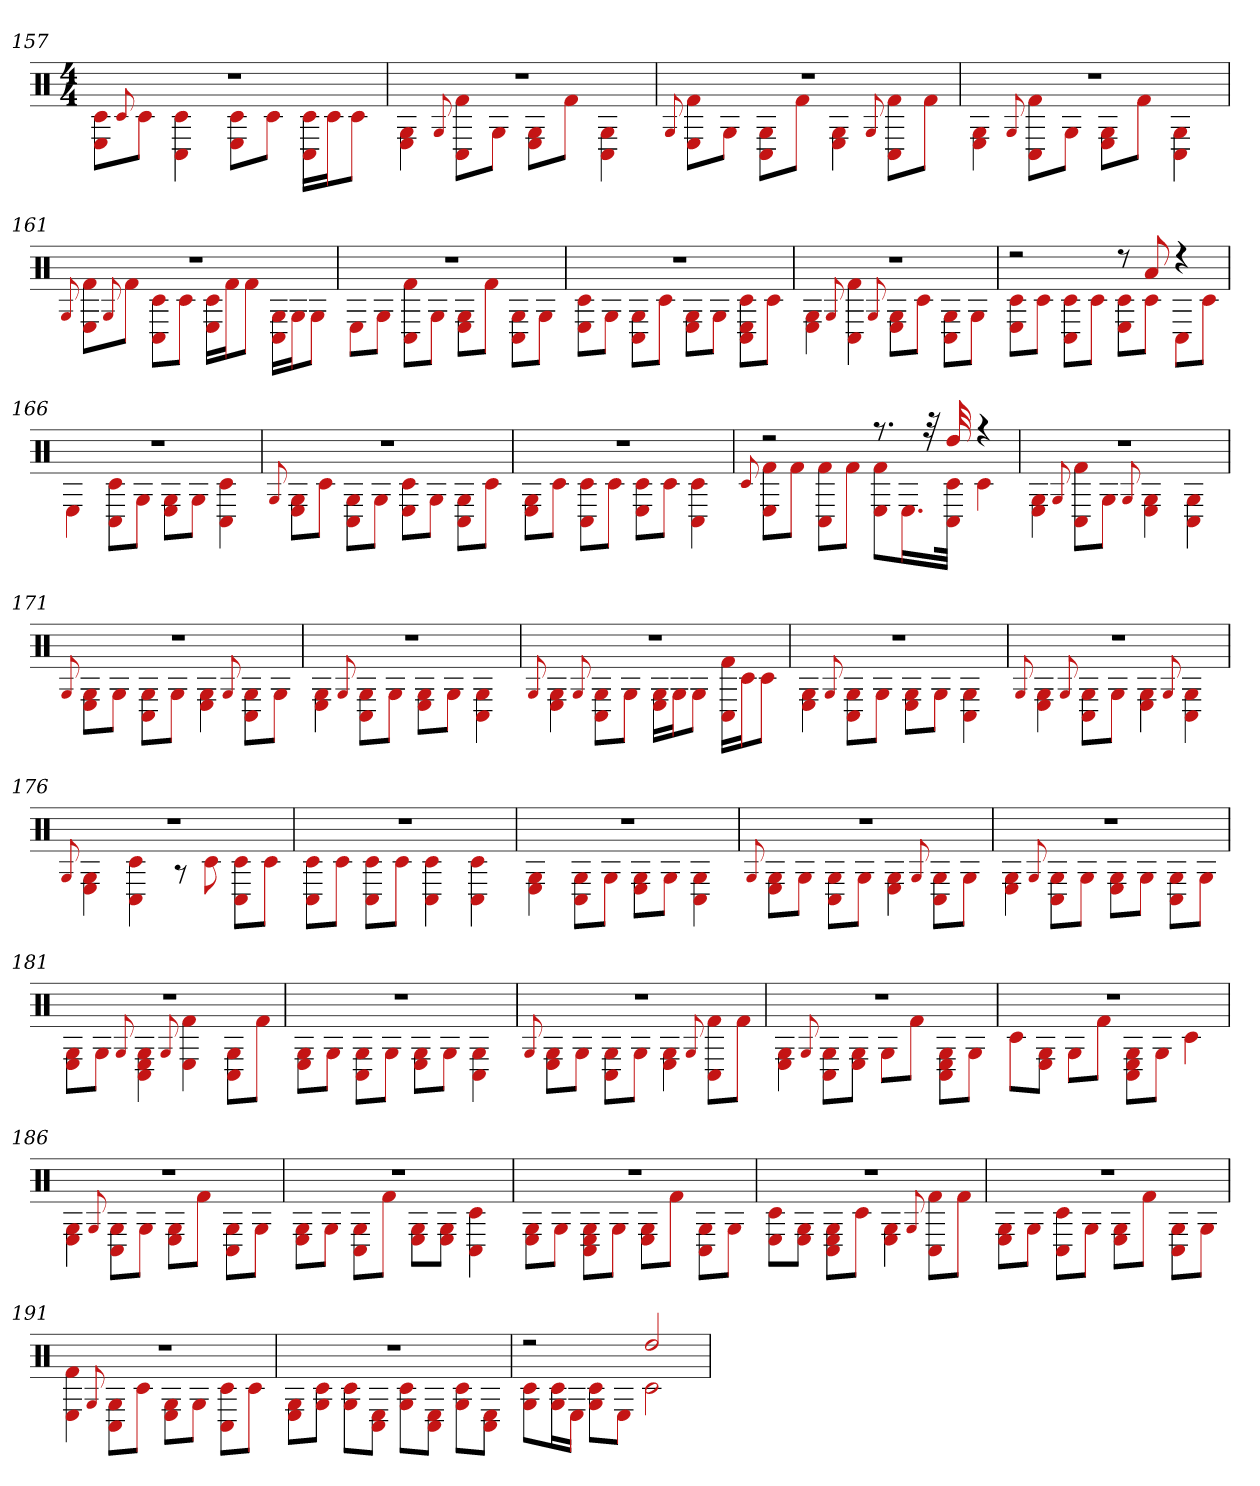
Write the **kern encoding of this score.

**kern
*part1
*staff1
*clefX
*k[]
*M4/4
=157
*^
1r	8E 8c#L
.	8qqc#
.	8c#J
.	4C# 4c#
.	8E 8c#L
.	8c#J
.	16C# 16c#LL
.	16c#J
.	8c#J
=158	=158
1r	4E 4G
.	8qqG
.	8C# 8f#L
.	8GJ
.	8E 8GL
.	8f#J
.	4C# 4G
=159	=159
.	8qqG
1r	8E 8f#L
.	8GJ
.	8G 8C#L
.	8f#J
.	4G 4E
.	8qqG
.	8f# 8C#L
.	8f#J
=160	=160
1r	4E 4G
.	8qqG
.	8C# 8f#L
.	8GJ
.	8E 8GL
.	8f#J
.	4C# 4G
=161	=161
.	8qqG
1r	8E 8f#L
.	8qqG
.	8f#J
.	8C# 8c#L
.	8c#J
.	16E 16c#LL
.	16f#J
.	8f#J
.	16C# 16GLL
.	16GJ
.	8GJ
=162	=162
1r	8EL
.	8GJ
.	8C# 8f#L
.	8GJ
.	8G 8EL
.	8f#J
.	8C# 8GL
.	8GJ
=163	=163
1r	8c# 8EL
.	8GJ
.	8C# 8GL
.	8c#J
.	8E 8GL
.	8GJ
.	8C# 8E 8c#L
.	8c#J
=164	=164
1r	4G 4E
.	8qqG
.	4C# 4f#
.	8qqG
.	8E 8GL
.	8c#J
.	8C# 8GL
.	8GJ
=165	=165
2r	8E 8c#L
.	8c#J
.	8C# 8c#L
.	8c#J
8r	8c# 8EL
8a	8c#J
4r	8C#L
.	8c#J
=166	=166
1r	4E
.	8c# 8C#L
.	8GJ
.	8E 8GL
.	8GJ
.	4c# 4C#
=167	=167
.	8qqG
1r	8E 8GL
.	8c#J
.	8C# 8GL
.	8GJ
.	8E 8c#L
.	8GJ
.	8C# 8GL
.	8c#J
=168	=168
1r	8E 8GL
.	8c#J
.	8C# 8c#L
.	8c#J
.	8c# 8EL
.	8c#J
.	4C# 4c#
=169	=169
.	8qqc#
2r	8E 8f#L
.	8f#J
.	8C# 8f#L
.	8f#J
8.r	8f# 8EL
.	16.EL
32r	.
32dd	32c# 32C#JJk
4r	4c#
=170	=170
1r	4E 4G
.	8qqG
.	8f# 8C#L
.	8GJ
.	8qqG
.	4E 4G
.	4G 4C#
=171	=171
.	8qqG
1r	8E 8GL
.	8GJ
.	8C# 8GL
.	8GJ
.	4E 4G
.	8qqG
.	8C# 8GL
.	8GJ
=172	=172
1r	4E 4G
.	8qqG
.	8C# 8GL
.	8GJ
.	8E 8GL
.	8GJ
.	4C# 4G
=173	=173
.	8qqG
1r	4E 4G
.	8qqG
.	8G 8C#L
.	8GJ
.	16E 16GLL
.	16GJ
.	8GJ
.	16C# 16f#LL
.	16c#J
.	8c#J
=174	=174
1r	4E 4G
.	8qqG
.	8C# 8GL
.	8GJ
.	8E 8GL
.	8GJ
.	4C# 4G
=175	=175
.	8qqG
1r	4E 4G
.	8qqG
.	8G 8C#L
.	8GJ
.	4E 4G
.	8qqG
.	4C# 4G
=176	=176
.	8qqG
1r	4E 4G
.	4C# 4c#
.	8r
.	8c#
.	8C# 8c#L
.	8c#J
=177	=177
1r	8C# 8c#L
.	8c#J
.	8C# 8c#L
.	8c#J
.	4C# 4c#
.	4C# 4c#
=178	=178
1r	4E 4G
.	8G 8C#L
.	8GJ
.	8G 8EL
.	8GJ
.	4G 4C#
=179	=179
.	8qqG
1r	8E 8GL
.	8GJ
.	8C# 8GL
.	8GJ
.	4E 4G
.	8qqG
.	8C# 8GL
.	8GJ
=180	=180
1r	4E 4G
.	8qqG
.	8C# 8GL
.	8GJ
.	8E 8GL
.	8GJ
.	8C# 8GL
.	8GJ
=181	=181
1r	8E 8GL
.	8GJ
.	8qqG
.	4E 4C# 4G
.	8qqG
.	4E 4f#
.	8C# 8GL
.	8f#J
=182	=182
1r	8E 8GL
.	8GJ
.	8G 8C#L
.	8GJ
.	8G 8EL
.	8GJ
.	4C# 4G
=183	=183
.	8qqG
1r	8E 8GL
.	8GJ
.	8C# 8GL
.	8GJ
.	4E 4G
.	8qqG
.	8C# 8f#L
.	8f#J
=184	=184
1r	4E 4G
.	8qqG
.	8C# 8GL
.	8G 8EJ
.	8GL
.	8f#J
.	8C# 8E 8GL
.	8GJ
=185	=185
1r	8c#L
.	8E 8GJ
.	8GL
.	8f#J
.	8C# 8E 8GL
.	8GJ
.	4c#
=186	=186
1r	4E 4G
.	8qqG
.	8G 8C#L
.	8GJ
.	8G 8EL
.	8f#J
.	8G 8C#L
.	8GJ
=187	=187
1r	8G 8EL
.	8GJ
.	8C# 8GL
.	8f#J
.	8E 8GL
.	8G 8EJ
.	4C# 4c#
=188	=188
1r	8G 8EL
.	8GJ
.	8G 8C# 8EL
.	8GJ
.	8G 8EL
.	8f#J
.	8C# 8GL
.	8GJ
=189	=189
1r	8E 8c#L
.	8G 8EJ
.	8C# 8E 8GL
.	8c#J
.	4E 4G
.	8qqG
.	8C# 8f#L
.	8f#J
=190	=190
1r	8E 8GL
.	8GJ
.	8c# 8C#L
.	8GJ
.	8E 8GL
.	8f#J
.	8G 8C#L
.	8GJ
=191	=191
1r	4E 4f#
.	8qqG
.	8G 8C#L
.	8c#J
.	8E 8GL
.	8GJ
.	8C# 8c#L
.	8c#J
=192	=192
1r	8E 8GL
.	8G 8c#J
.	8c# 8GL
.	8C# 8EJ
.	8G 8c#L
.	8C# 8EJ
.	8c# 8GL
.	8C# 8EJ
=193	=193
2r	8G 8c#L
.	16c# 16GL
.	16EJJ
.	8c# 8GL
.	8EJ
2dd	2c#
*v	*v
=
*-
